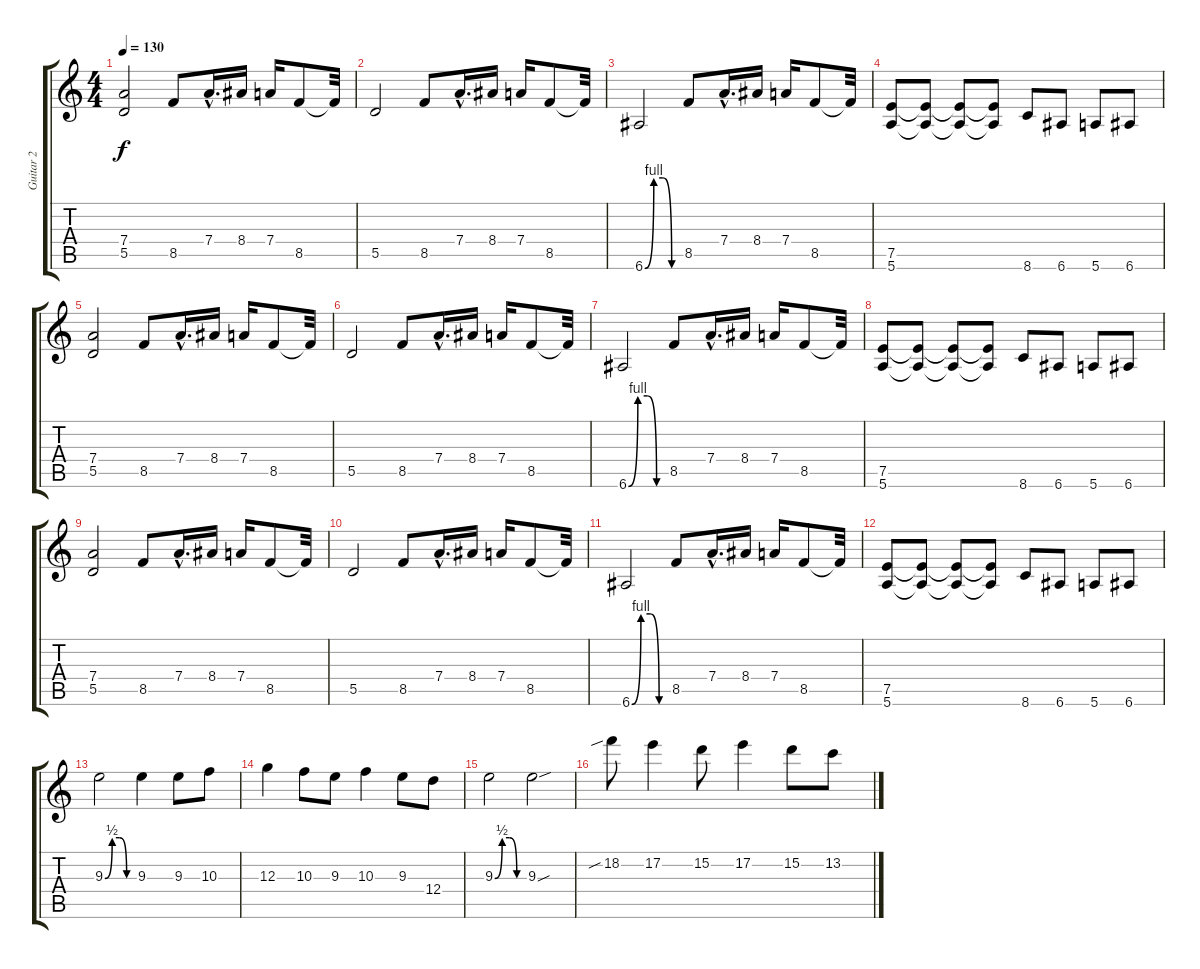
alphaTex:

\track ("Guitar 2" "Guitar 2") {instrument overdrivenguitar}
\staff {score tabs}
\tuning (E4 B3 G3 D3 A2 E2) {hide}
\ts (4 4)
\tempo 130
\clef g2
\ks c
(7.4 5.5).2{dy f} 8.5.8 7.4{hac}.16{d} 8.4.16 7.4.16 8.5.8 8.5{t}.32 |
5.5.2 8.5.8 7.4{hac}.16{d} 8.4.16 7.4.16 8.5.8 8.5{t}.32 |
6.6{be (custom 0 0 15 4 30 4 45 0 60 0)}.2 8.5.8 7.4{hac}.16{d} 8.4.16 7.4.16 8.5.8 8.5{t}.32 |
(7.5 5.6).8 (7.5{t} 5.6{t}).8 (7.5{t} 5.6{t}).8 (7.5{t} 5.6{t}).8 8.6.8 6.6.8 5.6.8 6.6.8 |
(7.4 5.5).2 8.5.8 7.4{hac}.16{d} 8.4.16 7.4.16 8.5.8 8.5{t}.32 |
5.5.2 8.5.8 7.4{hac}.16{d} 8.4.16 7.4.16 8.5.8 8.5{t}.32 |
6.6{be (custom 0 0 15 4 30 4 45 0 60 0)}.2 8.5.8 7.4{hac}.16{d} 8.4.16 7.4.16 8.5.8 8.5{t}.32 |
(7.5 5.6).8 (7.5{t} 5.6{t}).8 (7.5{t} 5.6{t}).8 (7.5{t} 5.6{t}).8 8.6.8 6.6.8 5.6.8 6.6.8 |
(7.4 5.5).2 8.5.8 7.4{hac}.16{d} 8.4.16 7.4.16 8.5.8 8.5{t}.32 |
5.5.2 8.5.8 7.4{hac}.16{d} 8.4.16 7.4.16 8.5.8 8.5{t}.32 |
6.6{be (custom 0 0 15 4 30 4 45 0 60 0)}.2 8.5.8 7.4{hac}.16{d} 8.4.16 7.4.16 8.5.8 8.5{t}.32 |
(7.5 5.6).8 (7.5{t} 5.6{t}).8 (7.5{t} 5.6{t}).8 (7.5{t} 5.6{t}).8 8.6.8 6.6.8 5.6.8 6.6.8 |
9.3{be (custom 0 0 15 2 30 2 45 0 60 0)}.2{volume 13 balance 8} 9.3.4 9.3.8 10.3.8 |
12.3.4 10.3.8 9.3.8 10.3.4 9.3.8 12.4.8 |
9.3{be (custom 0 0 15 2 30 2 45 0 60 0)}.2 9.3{sou}.2 |
18.2{sib}.8 17.2.4 15.2.8 17.2.4 15.2.8 13.2.8
